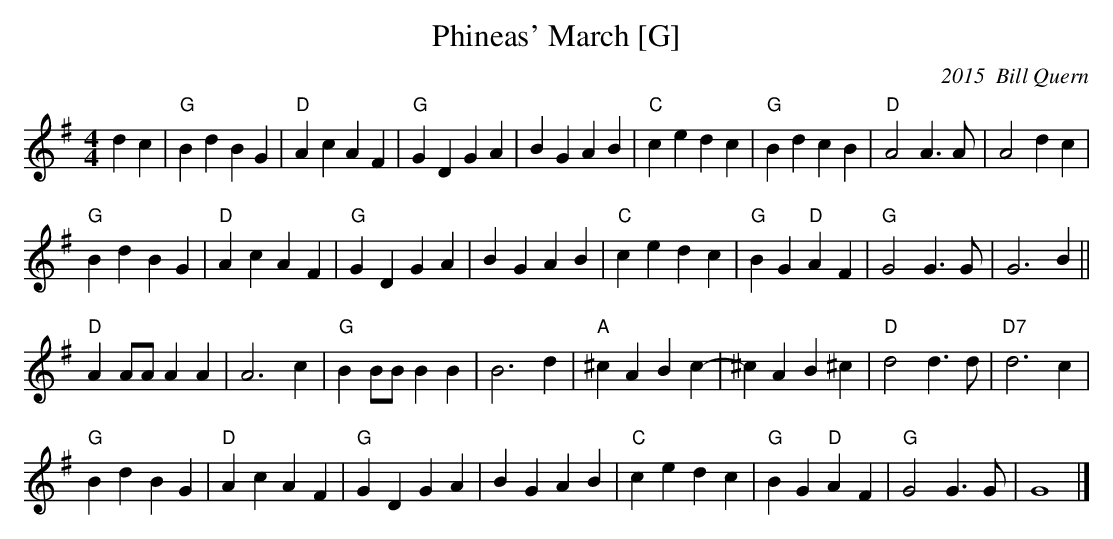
X:1
T:Phineas' March [G]
C: 2015  Bill Quern
M:4/4
L:1/8
K:G
d2c2|\
"G"B2d2B2G2|"D"A2c2A2F2|"G"G2D2G2A2|B2G2A2B2|"C"c2e2d2c2|"G"B2d2c2B2|"D"A4A3A|A4d2c2|
"G"B2d2B2G2|"D"A2c2A2F2|"G"G2D2G2A2|B2G2A2B2|"C"c2e2d2c2|"G"B2G2"D"A2F2|"G"G4G3G|G6B2||
"D"A2AAA2A2|A6c2|"G"B2BBB2B2|B6d2|"A"^c2A2B2c2|-^c2A2B2^c2|"D"d4d3d|"D7"d6c2|
"G"B2d2B2G2|"D"A2c2A2F2|"G"G2D2G2A2|B2G2A2B2|"C"c2e2d2c2|"G"B2G2"D"A2F2|"G"G4G3G|G8|]
